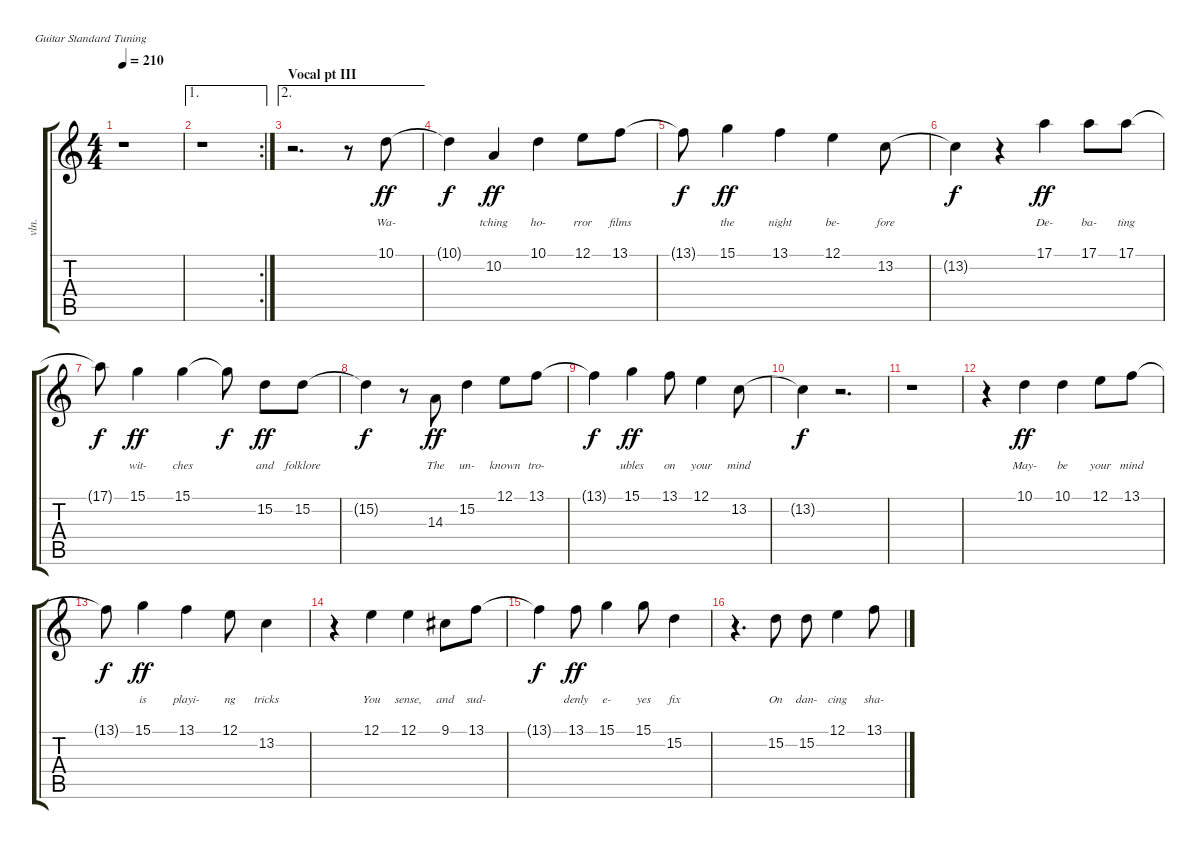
\defaultSystemsLayout 4
\bracketExtendMode groupsimilarinstruments
\otherSystemsTrackNameOrientation horizontal
\track ("Bruce Dickinson" "vln.") {instrument violin}
\staff {score tabs}
\tuning (E4 B3 G3 D3 A2 E2)
\ts (4 4)
\tempo 210
\clef g2
\ks c
r.1{dy f beam Down} |
\ae 1
\rc 2
r.1{beam Down} |
\ae 2
\section ("" "Vocal pt III")
r.2{d beam Down} r.8{beam Down} 10.1.8{lyrics (0 "") lyrics (1 "") lyrics (2 "Wa-") lyrics (3 "") lyrics (4 "") dy ff beam Down} |
10.1{t}.4{dy f beam Down} 10.2.4{lyrics (0 "") lyrics (1 "") lyrics (2 "tching") lyrics (3 "") lyrics (4 "") dy ff beam Up} 10.1.4{lyrics (0 "") lyrics (1 "") lyrics (2 "ho-") lyrics (3 "") lyrics (4 "") beam Down} 12.1.8{lyrics (0 "") lyrics (1 "") lyrics (2 "rror") lyrics (3 "") lyrics (4 "") beam Down} 13.1.8{lyrics (0 "") lyrics (1 "") lyrics (2 "films") lyrics (3 "") lyrics (4 "") beam Down} |
13.1{t}.8{dy f beam Down} 15.1.4{lyrics (0 "") lyrics (1 "") lyrics (2 "the") lyrics (3 "") lyrics (4 "") dy ff beam Down} 13.1.4{lyrics (0 "") lyrics (1 "") lyrics (2 "night") lyrics (3 "") lyrics (4 "") beam Down} 12.1.4{lyrics (0 "") lyrics (1 "") lyrics (2 "be-") lyrics (3 "") lyrics (4 "") beam Down} 13.2.8{lyrics (0 "") lyrics (1 "") lyrics (2 "fore") lyrics (3 "") lyrics (4 "") beam Down} |
13.2{t}.4{dy f beam Down} r.4{beam Down} 17.1.4{lyrics (0 "") lyrics (1 "") lyrics (2 "De-") lyrics (3 "") lyrics (4 "") dy ff beam Down} 17.1.8{lyrics (0 "") lyrics (1 "") lyrics (2 "ba-") lyrics (3 "") lyrics (4 "") beam Down} 17.1.8{lyrics (0 "") lyrics (1 "") lyrics (2 "ting") lyrics (3 "") lyrics (4 "") beam Down} |
17.1{t}.8{dy f beam Down} 15.1.4{lyrics (0 "") lyrics (1 "") lyrics (2 "wit-") lyrics (3 "") lyrics (4 "") dy ff beam Down} 15.1.4{lyrics (0 "") lyrics (1 "") lyrics (2 "ches") lyrics (3 "") lyrics (4 "") beam Down} 15.1{t}.8{dy f beam Down} 15.2.8{lyrics (0 "") lyrics (1 "") lyrics (2 "and") lyrics (3 "") lyrics (4 "") dy ff beam Down} 15.2.8{lyrics (0 "") lyrics (1 "") lyrics (2 "folklore") lyrics (3 "") lyrics (4 "") beam Down} |
15.2{t}.4{dy f beam Down} r.8{beam Down} 14.3.8{lyrics (0 "") lyrics (1 "") lyrics (2 "The") lyrics (3 "") lyrics (4 "") dy ff beam Up} 15.2.4{lyrics (0 "") lyrics (1 "") lyrics (2 "un-") lyrics (3 "") lyrics (4 "") beam Down} 12.1.8{lyrics (0 "") lyrics (1 "") lyrics (2 "known") lyrics (3 "") lyrics (4 "") beam Down} 13.1.8{lyrics (0 "") lyrics (1 "") lyrics (2 "tro-") lyrics (3 "") lyrics (4 "") beam Down} |
13.1{t}.4{dy f beam Down} 15.1.4{lyrics (0 "") lyrics (1 "") lyrics (2 "ubles") lyrics (3 "") lyrics (4 "") dy ff beam Down} 13.1.8{lyrics (0 "") lyrics (1 "") lyrics (2 "on") lyrics (3 "") lyrics (4 "") beam Down} 12.1.4{lyrics (0 "") lyrics (1 "") lyrics (2 "your") lyrics (3 "") lyrics (4 "") beam Down} 13.2.8{lyrics (0 "") lyrics (1 "") lyrics (2 "mind") lyrics (3 "") lyrics (4 "") beam Down} |
13.2{t}.4{dy f beam Down} r.2{d beam Down} |
r.1{beam Down} |
r.4{beam Down} 10.1.4{lyrics (0 "") lyrics (1 "") lyrics (2 "May-") lyrics (3 "") lyrics (4 "") dy ff beam Down} 10.1.4{lyrics (0 "") lyrics (1 "") lyrics (2 "be") lyrics (3 "") lyrics (4 "") beam Down} 12.1.8{lyrics (0 "") lyrics (1 "") lyrics (2 "your") lyrics (3 "") lyrics (4 "") beam Down} 13.1.8{lyrics (0 "") lyrics (1 "") lyrics (2 "mind") lyrics (3 "") lyrics (4 "") beam Down} |
13.1{t}.8{dy f beam Down} 15.1.4{lyrics (0 "") lyrics (1 "") lyrics (2 "is") lyrics (3 "") lyrics (4 "") dy ff beam Down} 13.1.4{lyrics (0 "") lyrics (1 "") lyrics (2 "playi-") lyrics (3 "") lyrics (4 "") beam Down} 12.1.8{lyrics (0 "") lyrics (1 "") lyrics (2 "ng") lyrics (3 "") lyrics (4 "") beam Down} 13.2.4{lyrics (0 "") lyrics (1 "") lyrics (2 "tricks") lyrics (3 "") lyrics (4 "") beam Down} |
r.4{beam Down} 12.1.4{lyrics (0 "") lyrics (1 "") lyrics (2 "You") lyrics (3 "") lyrics (4 "") beam Down} 12.1.4{lyrics (0 "") lyrics (1 "") lyrics (2 "sense,") lyrics (3 "") lyrics (4 "") beam Down} 9.1{acc #}.8{lyrics (0 "") lyrics (1 "") lyrics (2 "and") lyrics (3 "") lyrics (4 "") beam Down} 13.1.8{lyrics (0 "") lyrics (1 "") lyrics (2 "sud-") lyrics (3 "") lyrics (4 "") beam Down} |
13.1{t}.4{dy f beam Down} 13.1.8{lyrics (0 "") lyrics (1 "") lyrics (2 "denly") lyrics (3 "") lyrics (4 "") dy ff beam Down} 15.1.4{lyrics (0 "") lyrics (1 "") lyrics (2 "e-") lyrics (3 "") lyrics (4 "") beam Down} 15.1.8{lyrics (0 "") lyrics (1 "") lyrics (2 "yes") lyrics (3 "") lyrics (4 "") beam Down} 15.2.4{lyrics (0 "") lyrics (1 "") lyrics (2 "fix") lyrics (3 "") lyrics (4 "") beam Down} |
r.4{d beam Down} 15.2.8{lyrics (0 "") lyrics (1 "") lyrics (2 "On") lyrics (3 "") lyrics (4 "") beam Down} 15.2.8{lyrics (0 "") lyrics (1 "") lyrics (2 "dan-") lyrics (3 "") lyrics (4 "") beam Down} 12.1.4{lyrics (0 "") lyrics (1 "") lyrics (2 "cing") lyrics (3 "") lyrics (4 "") beam Down} 13.1.8{lyrics (0 "") lyrics (1 "") lyrics (2 "sha-") lyrics (3 "") lyrics (4 "") beam Down}
